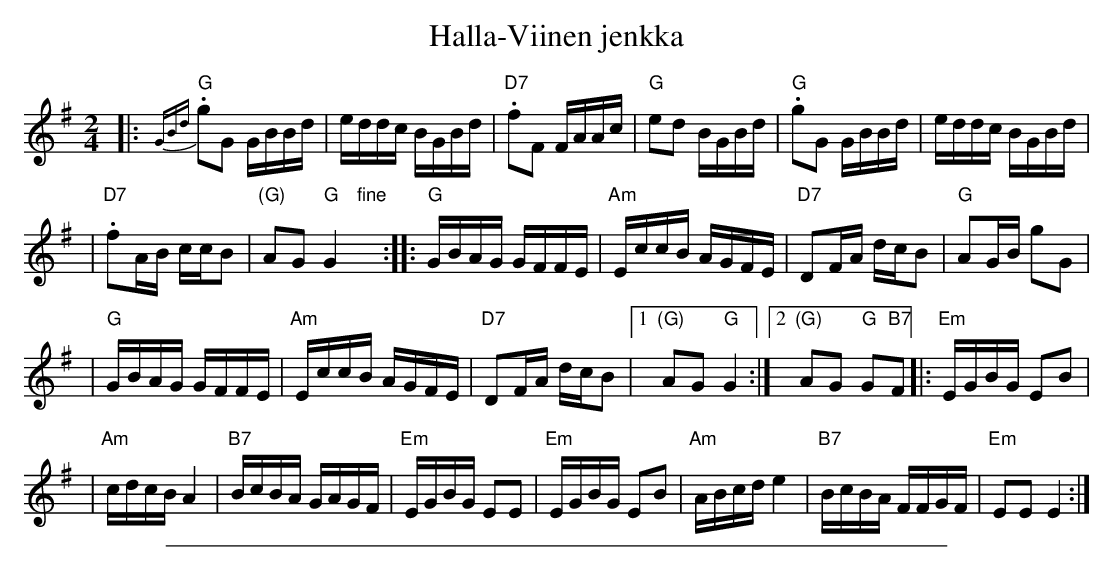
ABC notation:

X:1
T: Halla-Viinen jenkka
M: 2/4
L: 1/16
K: G
|: "G"{GBd}.g2G2 GBBd | eddc BGBd | "D7".f2F2 FAAc \
| "G"e2d2 BGBd |  "G".g2G2 GBBd | eddc BGBd |
| "D7".f2AB ccB2 | "(G)"A2G2 "G"G4 "fine"y :: "G"GBAG GFFE | "Am"EccB AGFE \
| "D7"D2FA dcB2 | "G"A2GB g2G2 |
|  "G"GBAG GFFE | "Am"EccB AGFE | "D7"D2FA dcB2 \
|1 "(G)"A2G2 "G"G4 :|2 "(G)"A2G2 "G"G2"B7"F2 |: "Em"EGBG E2B2 |
| "Am"cdcB A4 | "B7"BcBA GAGF | "Em"EGBG E2E2 \
| "Em"EGBG E2B2 | "Am"ABcd e4 | "B7"BcBA FFGF | "Em"E2E2 E4 :|
